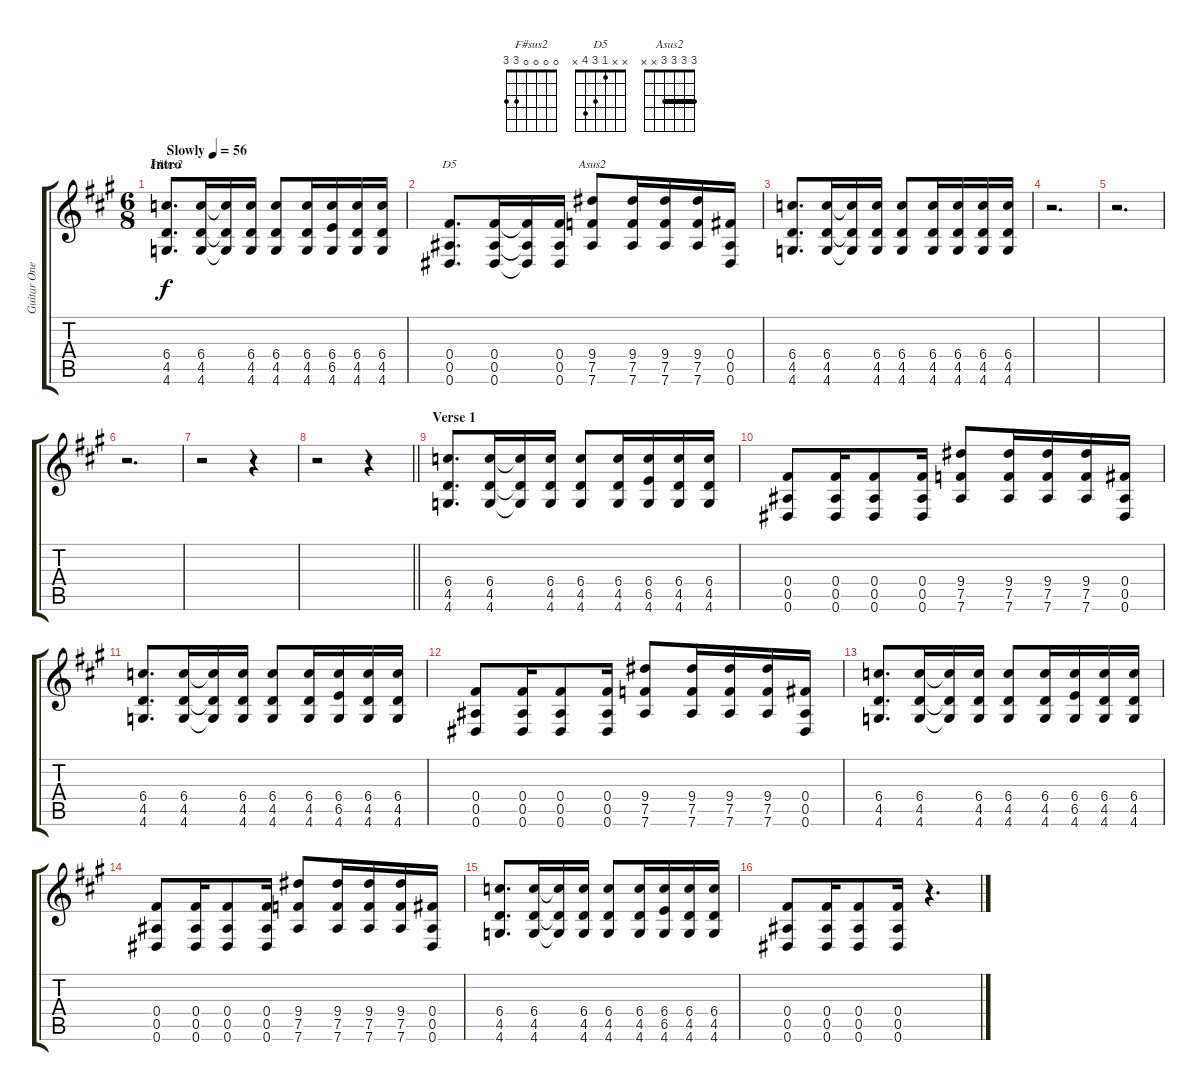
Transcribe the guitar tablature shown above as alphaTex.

\track ("Guitar One" "Guitar One") {instrument electricguitarclean}
\staff {score tabs}
\tuning (Db4 Ab3 Db3 Gb3 Bb2 Eb2) {hide}
\chord ("F#sus2" 0 0 0 0 3 3)
\chord ("D5" x x 1 3 4 x)
\chord ("Asus2" 3 3 3 3 x x) {barre 3}
\ts (6 8)
\section ("" "Intro")
\tempo (56 "Slowly")
\clef g2
\ks a
(6.4 4.5 4.6).8{d ch "F#sus2" dy f instrument electricguitarclean} (6.4 4.5 4.6).16 (6.4{t} 4.5{t} 4.6{t}).16 (6.4 4.5 4.6).16 (6.4 4.5 4.6).8 (6.4 4.5 4.6).16 (6.4 6.5 4.6).16 (6.4 4.5 4.6).16 (6.4 4.5 4.6).16 |
(0.4 0.5 0.6).8{d ch "D5"} (0.4 0.5 0.6).16 (0.4{t} 0.5{t} 0.6{t}).16 (0.4 0.5 0.6).16 (9.4 7.5 7.6).8{ch "Asus2"} (9.4 7.5 7.6).16 (9.4 7.5 7.6).16 (9.4 7.5 7.6).16 (0.4 0.5 0.6).16 |
(6.4 4.5 4.6).8{d} (6.4 4.5 4.6).16 (6.4{t} 4.5{t} 4.6{t}).16 (6.4 4.5 4.6).16 (6.4 4.5 4.6).8 (6.4 4.5 4.6).16 (6.4 4.5 4.6).16 (6.4 4.5 4.6).16 (6.4 4.5 4.6).16 |
r.2{d} |
r.2{d} |
r.2{d} |
r.2 r.4 |
\barLineRight lightlight
r.2 r.4 |
\section ("" "Verse 1")
(6.4 4.5 4.6).8{d} (6.4 4.5 4.6).16 (6.4{t} 4.5{t} 4.6{t}).16 (6.4 4.5 4.6).16 (6.4 4.5 4.6).8 (6.4 4.5 4.6).16 (6.4 6.5 4.6).16 (6.4 4.5 4.6).16 (6.4 4.5 4.6).16 |
(0.4 0.5 0.6).8 (0.4 0.5 0.6).16 (0.4 0.5 0.6).8 (0.4 0.5 0.6).16 (9.4 7.5 7.6).8 (9.4 7.5 7.6).16 (9.4 7.5 7.6).16 (9.4 7.5 7.6).16 (0.4 0.5 0.6).16 |
(6.4 4.5 4.6).8{d} (6.4 4.5 4.6).16 (6.4{t} 4.5{t} 4.6{t}).16 (6.4 4.5 4.6).16 (6.4 4.5 4.6).8 (6.4 4.5 4.6).16 (6.4 6.5 4.6).16 (6.4 4.5 4.6).16 (6.4 4.5 4.6).16 |
(0.4 0.5 0.6).8 (0.4 0.5 0.6).16 (0.4 0.5 0.6).8 (0.4 0.5 0.6).16 (9.4 7.5 7.6).8 (9.4 7.5 7.6).16 (9.4 7.5 7.6).16 (9.4 7.5 7.6).16 (0.4 0.5 0.6).16 |
(6.4 4.5 4.6).8{d} (6.4 4.5 4.6).16 (6.4{t} 4.5{t} 4.6{t}).16 (6.4 4.5 4.6).16 (6.4 4.5 4.6).8 (6.4 4.5 4.6).16 (6.4 6.5 4.6).16 (6.4 4.5 4.6).16 (6.4 4.5 4.6).16 |
(0.4 0.5 0.6).8 (0.4 0.5 0.6).16 (0.4 0.5 0.6).8 (0.4 0.5 0.6).16 (9.4 7.5 7.6).8 (9.4 7.5 7.6).16 (9.4 7.5 7.6).16 (9.4 7.5 7.6).16 (0.4 0.5 0.6).16 |
(6.4 4.5 4.6).8{d} (6.4 4.5 4.6).16 (6.4{t} 4.5{t} 4.6{t}).16 (6.4 4.5 4.6).16 (6.4 4.5 4.6).8 (6.4 4.5 4.6).16 (6.4 6.5 4.6).16 (6.4 4.5 4.6).16 (6.4 4.5 4.6).16 |
(0.4 0.5 0.6).8 (0.4 0.5 0.6).16 (0.4 0.5 0.6).8 (0.4 0.5 0.6).16 r.4{d}
